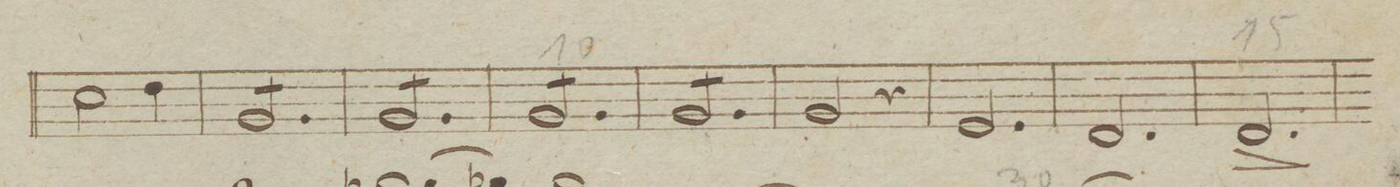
**kern	**dynam
*I"Fagotto Primo.	*
*clefF4	*
*k[b-e-]	*
*M3/4	*
2E-\	.
4F\	.
=8	=8
*tremolo	*
8BB-/L	.
8BB-/	.
8BB-/	.
8BB-/	.
8BB-/	.
8BB-/J	.
=9	=9
8BB-/L	.
8BB-/	.
8BB-/	.
8BB-/	.
8BB-/	.
8BB-/J	.
=10	=10
8BB-/L	.
8BB-/	.
8BB-/	.
8BB-/	.
8BB-/	.
8BB-/J	.
=11	=11
8BB-/L	.
8BB-/	.
8BB-/	.
8BB-/	.
8BB-/	.
8BB-/J	.
*Xtremolo	*
=12	=12
2BB-/	.
4r	.
=13	=13
2.GG/	.
=14	=14
2.FF/	.
=15	=15
2.FF/	>
.	]
=16	=16
*-	*-
